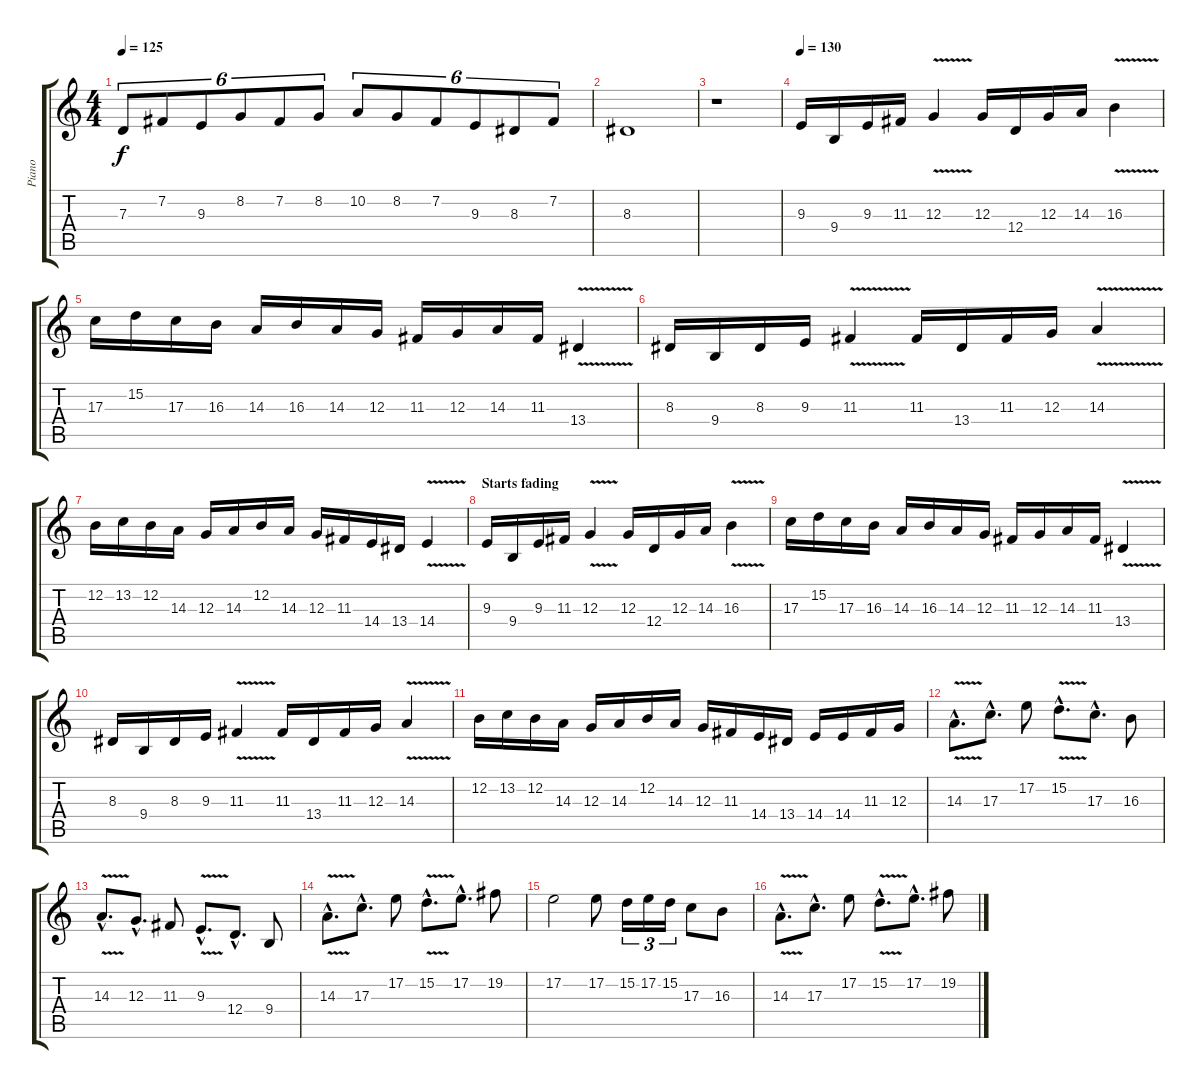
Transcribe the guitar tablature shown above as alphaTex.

\track ("Piano" "Piano") {instrument harpsichord}
\staff {score tabs}
\tuning (E4 B3 G3 D3 A2 E2) {hide}
\ts (4 4)
\tempo 125
\clef g2
\ks c
7.3.8{tu (6 4) dy f} 7.2.8{tu (6 4)} 9.3.8{tu (6 4)} 8.2.8{tu (6 4)} 7.2.8{tu (6 4)} 8.2.8{tu (6 4)} 10.2.8{tu (6 4)} 8.2.8{tu (6 4)} 7.2.8{tu (6 4)} 9.3.8{tu (6 4)} 8.3.8{tu (6 4)} 7.2.8{tu (6 4)} |
8.3.1 |
r.1 |
\tempo 130
9.3.16 9.4.16 9.3.16 11.3.16 12.3{v}.4 12.3.16 12.4.16 12.3.16 14.3.16 16.3{v}.4 |
17.3.16 15.2.16 17.3.16 16.3.16 14.3.16 16.3.16 14.3.16 12.3.16 11.3.16 12.3.16 14.3.16 11.3.16 13.4{v}.4 |
8.3.16 9.4.16 8.3.16 9.3.16 11.3{v}.4 11.3.16 13.4.16 11.3.16 12.3.16 14.3{v}.4 |
12.2.16 13.2.16 12.2.16 14.3.16 12.3.16 14.3.16 12.2.16 14.3.16 12.3.16 11.3.16 14.4.16 13.4.16 14.4{v}.4 |
\section ("" "Starts fading")
9.3.16 9.4.16 9.3.16 11.3.16 12.3{v}.4 12.3.16 12.4.16 12.3.16 14.3.16 16.3{v}.4 |
17.3.16 15.2.16 17.3.16 16.3.16 14.3.16 16.3.16 14.3.16 12.3.16 11.3.16 12.3.16 14.3.16 11.3.16 13.4{v}.4 |
8.3.16 9.4.16 8.3.16 9.3.16 11.3{v}.4 11.3.16 13.4.16 11.3.16 12.3.16 14.3{v}.4 |
12.2.16 13.2.16 12.2.16 14.3.16 12.3.16 14.3.16 12.2.16 14.3.16 12.3.16 11.3.16 14.4.16 13.4.16 14.4.16 14.4.16 11.3.16 12.3.16 |
14.3{v hac}.8{d} 17.3{hac}.8{d} 17.2.8 15.2{v hac}.8{d} 17.3{hac}.8{d} 16.3.8 |
14.3{v hac}.8{d} 12.3{hac}.8{d} 11.3.8 9.3{v hac}.8{d} 12.4{hac}.8{d} 9.4.8 |
14.3{v hac}.8{d} 17.3{hac}.8{d} 17.2.8 15.2{v hac}.8{d} 17.2{hac}.8{d} 19.2.8 |
17.2.2 17.2.8 15.2.16{tu (3 2)} 17.2.16{tu (3 2)} 15.2.16{tu (3 2)} 17.3.8 16.3.8 |
14.3{v hac}.8{d} 17.3{hac}.8{d} 17.2.8 15.2{v hac}.8{d} 17.2{hac}.8{d} 19.2.8
